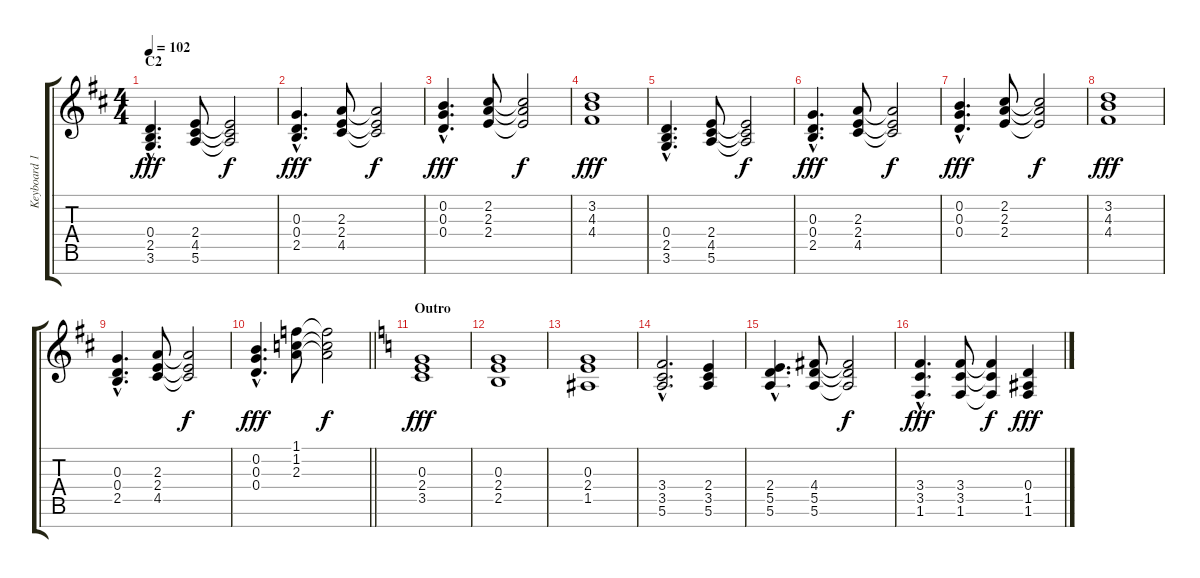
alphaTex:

\track ("Keyboard 1" "Keyboard 1") {instrument synthstrings2}
\staff {score tabs}
\tuning (E5 B4 G4 D4 A3 E3 B2) {hide}
\ts (4 4)
\section ("" "C2")
\tempo 102
\clef g2
\ks d
(0.4{hac} 2.5{hac} 3.6{hac}).4{d dy fff} (2.4 4.5 5.6).8 (2.4{t} 4.5{t} 5.6{t}).2{dy f} |
(0.3{hac} 0.4{hac} 2.5{hac}).4{d dy fff} (2.3 2.4 4.5).8 (2.3{t} 2.4{t} 4.5{t}).2{dy f} |
(0.2{hac} 0.3{hac} 0.4{hac}).4{d dy fff} (2.2 2.3 2.4).8 (2.2{t} 2.3{t} 2.4{t}).2{dy f} |
(3.2 4.3 4.4).1{dy fff} |
(0.4{hac} 2.5{hac} 3.6{hac}).4{d} (2.4 4.5 5.6).8 (2.4{t} 4.5{t} 5.6{t}).2{dy f} |
(0.3{hac} 0.4{hac} 2.5{hac}).4{d dy fff} (2.3 2.4 4.5).8 (2.3{t} 2.4{t} 4.5{t}).2{dy f} |
(0.2{hac} 0.3{hac} 0.4{hac}).4{d dy fff} (2.2 2.3 2.4).8 (2.2{t} 2.3{t} 2.4{t}).2{dy f} |
(3.2 4.3 4.4).1{dy fff} |
(0.3{hac} 0.4{hac} 2.5{hac}).4{d} (2.3 2.4 4.5).8 (2.3{t} 2.4{t} 4.5{t}).2{dy f} |
\barLineRight lightlight
(0.2{hac} 0.3{hac} 0.4{hac}).4{d dy fff} (1.1 1.2 2.3).8 (1.1{t} 1.2{t} 2.3{t}).2{dy f} |
\section ("" "Outro")
\ks c
(0.3 2.4 3.5).1{dy fff} |
(0.3 2.4 2.5).1 |
(0.3 2.4 1.5).1 |
(3.4{hac} 3.5{hac} 5.6{hac}).2{d} (2.4 3.5 5.6).4 |
(2.4{hac} 5.5{hac} 5.6{hac}).4{d} (4.4 5.5 5.6).8 (4.4{t} 5.5{t} 5.6{t}).2{dy f} |
(3.4{hac} 3.5{hac} 1.6{hac}).4{d dy fff} (3.4 3.5 1.6).8 (3.4{t} 3.5{t} 1.6{t}).4{dy f} (0.4 1.5 1.6).4{dy fff}
